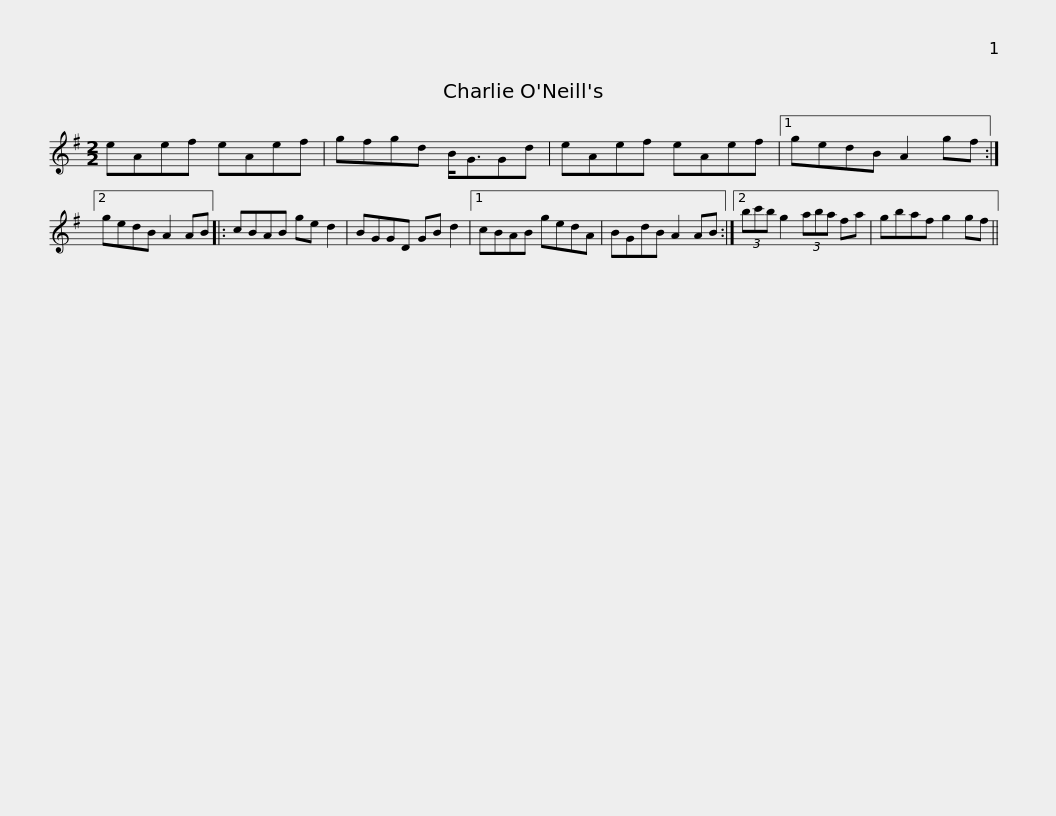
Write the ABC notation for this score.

X:1
L:1/8
M:2/2
I:linebreak $
K:G
V:1 treble
V:1
 eAef eAef | gfgd B<GGd | eAef eAef |1 gedB A2 gf :|2 gedB A2 AB |:$ %5
 cBAB ge d2 | BGGD GB d2 |1 cBAB gedA | BGdB A2 AB :|2 (3bc'b g2 (3aba fa |$ %10
 gbaf g2 gf || %11
